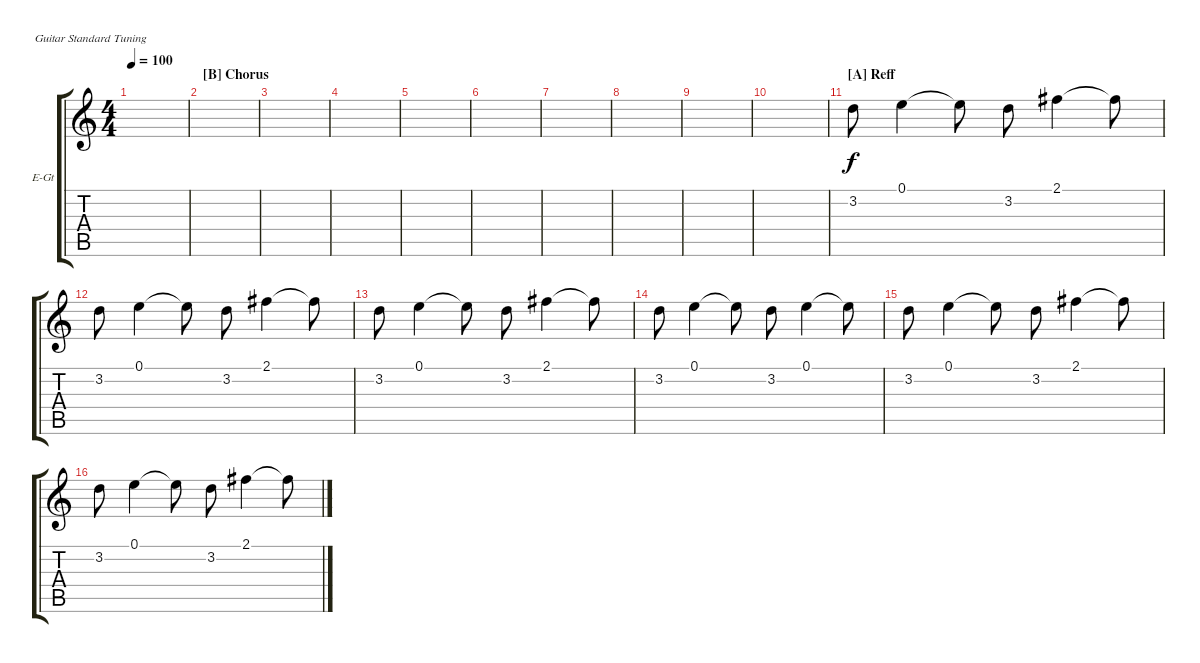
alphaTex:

\defaultSystemsLayout 4
\bracketExtendMode groupsimilarinstruments
\firstSystemTrackNameOrientation horizontal
\otherSystemsTrackNameOrientation horizontal
\track ("Electric Guitar" "E-Gt") {instrument electricguitarclean}
\staff {score tabs}
\tuning (E4 B3 G3 D3 A2 E2)
\ts (4 4)
\tempo 100
\clef g2
\ks c
|
\section ("B" "Chorus")
|
|
|
|
|
|
|
|
|
\section ("A" "Reff")
3.2.8 0.1.4 0.1{t}.8 3.2.8 2.1.4 2.1{t}.8 |
3.2.8 0.1.4 0.1{t}.8 3.2.8 2.1.4 2.1{t}.8 |
3.2.8 0.1.4 0.1{t}.8 3.2.8 2.1.4 2.1{t}.8 |
3.2.8 0.1.4 0.1{t}.8 3.2.8 0.1.4 0.1{t}.8 |
3.2.8 0.1.4 0.1{t}.8 3.2.8 2.1.4 2.1{t}.8 |
3.2.8 0.1.4 0.1{t}.8 3.2.8 2.1.4 2.1{t}.8
